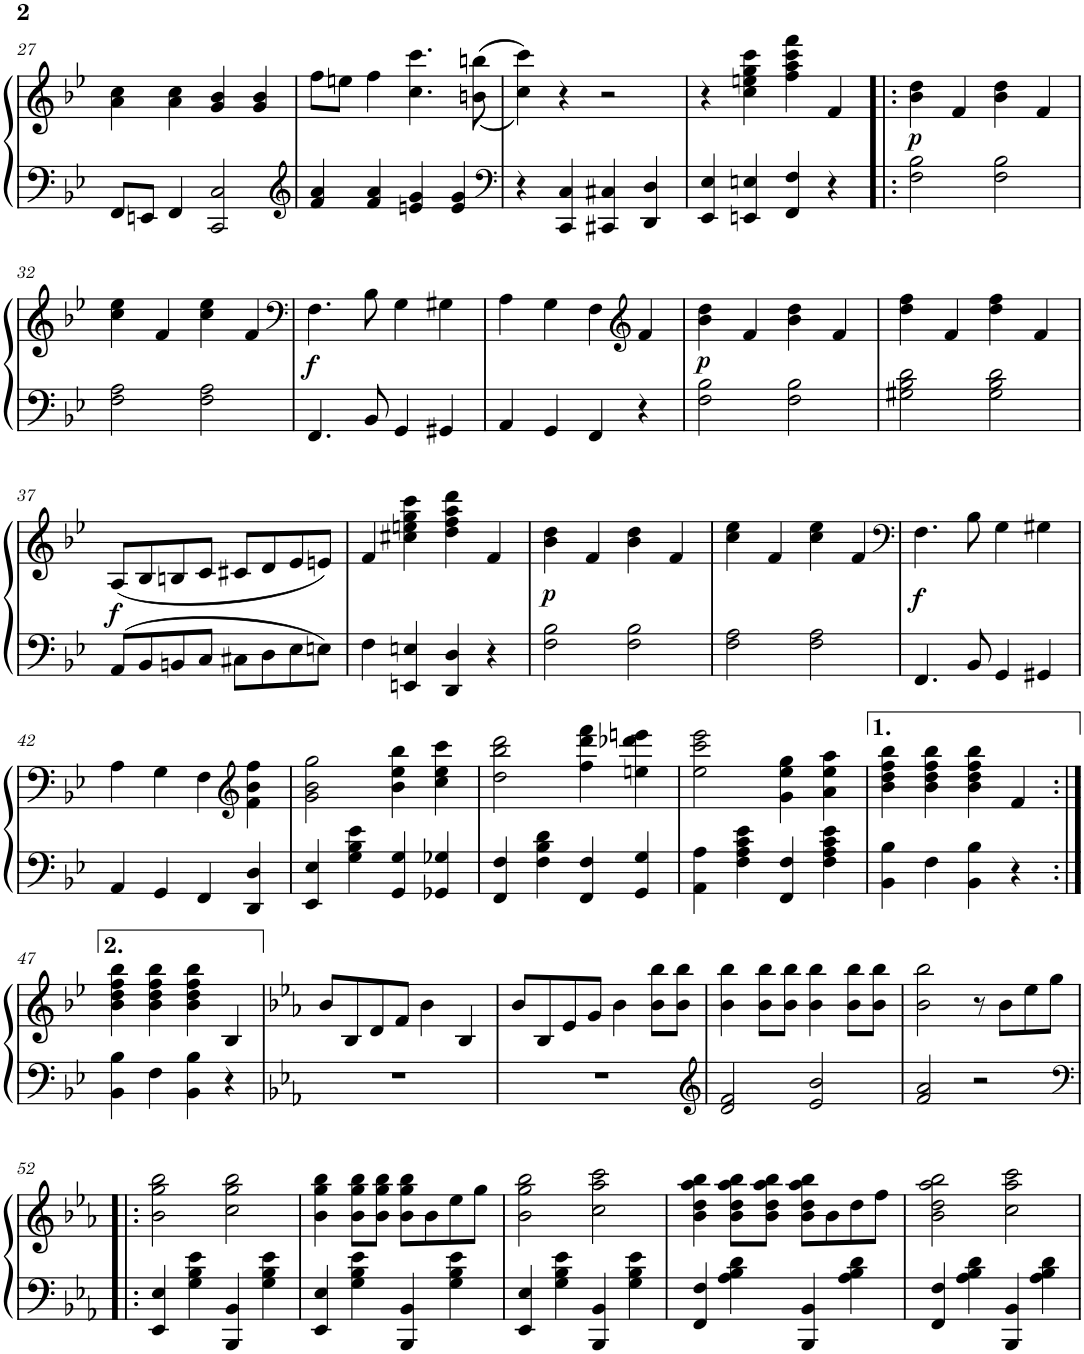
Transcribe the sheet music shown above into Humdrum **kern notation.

**kern	**kern	**dynam
*part1	*part1	*part1
*staff2	*staff1	*staff1/2
*I"Honky Tonk Piano	*	*
*I'Hnk. Pno.	*	*
!!LO:PB:g=z
*clefF4	*clefG2	*
*k[b-e-]	*k[b-e-]	*
*M4/4	*M4/4	*
*met(c)	*met(c)	*
=27	=27	=27
8FF/L	4a\ 4cc\	.
8EEn/J	.	.
4FF/	4a\ 4cc\	.
2CC/ 2C/	4g/ 4b-/	.
.	4g/ 4b-/	.
=28	=28	=28
*clefG2	*	*
4f/ 4a/	8ff\L	.
.	8een\J	.
4f/ 4a/	4ff\	.
4en/ 4g/	4.cc\ 4.ccc\	.
4e/ 4g/	.	.
.	(<(8bn\ 8bbn\	.
=29	=29	=29
*clefF4	*	*
4r	4cc\ 4ccc\))	.
4CC/ 4C/	4r	.
4CC#X/ 4C#X/	2r	.
4DD/ 4D/	.	.
=30	=30	=30
4EE-/ 4E-/	4r	.
4EEn/ 4En/	4cc\ 4een\ 4gg\ 4ccc\	.
4FF/ 4F/	4ff\ 4aa\ 4ccc\ 4fff\	.
4r	4f/	.
=31!|:	=31!|:	=31!|:
!	!	!LO:DY:b
2F\ 2B-\	4b-\ 4dd\	p
.	4f/	.
2F\ 2B-\	4b-\ 4dd\	.
.	4f/	.
!!LO:LB:g=z
=32	=32	=32
2F\ 2A\	4cc\ 4ee-\	.
.	4f/	.
2F\ 2A\	4cc\ 4ee-\	.
.	4f/	.
=33	=33	=33
*	*clefF4	*
!	!	!LO:DY:b
4.FF/	4.F\	f
8BB-/	8B-\	.
4GG/	4G\	.
4GG#X/	4G#X\	.
=34	=34	=34
4AA/	4A\	.
4GG/	4G\	.
4FF/	4F\	.
*	*clefG2	*
4r	4f/	.
=35	=35	=35
!	!	!LO:DY:b
2F\ 2B-\	4b-\ 4dd\	p
.	4f/	.
2F\ 2B-\	4b-\ 4dd\	.
.	4f/	.
=36	=36	=36
2G#X\ 2B-\ 2d\	4dd\ 4ff\	.
.	4f/	.
2G#\ 2B-\ 2d\	4dd\ 4ff\	.
.	4f/	.
!!LO:LB:g=z
=37	=37	=37
!	!	!LO:DY:b
8AA/L	(8A/L	f
8BB-/	8B-/	.
8BBn/	8Bn/	.
8C/J	8c/J	.
8C#X\L	8c#X/L	.
8D\	8d/	.
8E-\	8e-/	.
8En\J	8en/J)	.
=38	=38	=38
4F\	4f/	.
4EEn/ 4En/	4cc#X\ 4een\ 4gg\ 4ccc\	.
4DD/ 4D/	4dd\ 4ff\ 4aa\ 4ddd\	.
4r	4f/	.
=39	=39	=39
!	!	!LO:DY:b
2F\ 2B-\	4b-\ 4dd\	p
.	4f/	.
2F\ 2B-\	4b-\ 4dd\	.
.	4f/	.
=40	=40	=40
2F\ 2A\	4cc\ 4ee-\	.
.	4f/	.
2F\ 2A\	4cc\ 4ee-\	.
.	4f/	.
=41	=41	=41
*	*clefF4	*
!	!	!LO:DY:b
4.FF/	4.F\	f
8BB-/	8B-\	.
4GG/	4G\	.
4GG#X/	4G#X\	.
!!LO:LB:g=z
=42	=42	=42
4AA/	4A\	.
4GG/	4G\	.
4FF/	4F\	.
*	*clefG2	*
4DD/ 4D/	4f\ 4b-\ 4ff\	.
=43	=43	=43
4EE-/ 4E-/	2g\ 2b-\ 2gg\	.
4G\ 4B-\ 4e-\	.	.
4GG/ 4G/	4b-\ 4ee-\ 4bb-\	.
4GG-X/ 4G-X/	4cc\ 4ee-\ 4ccc\	.
=44	=44	=44
4FF/ 4F/	2dd\ 2bb-\ 2ddd\	.
4F\ 4B-\ 4d\	.	.
4FF/ 4F/	4ff\ 4ddd\ 4fff\	.
4GG/ 4G/	4een\ 4ddd-X\ 4eeen\	.
=45	=45	=45
4AA\ 4A\	2ee-\ 2ccc\ 2eee-\	.
4F\ 4A\ 4c\ 4e-\	.	.
4FF/ 4F/	4g\ 4ee-\ 4gg\	.
4F\ 4A\ 4c\ 4e-\	4a\ 4ee-\ 4aa\	.
=46	=46	=46
4BB-\ 4B-\	4b-\ 4dd\ 4ff\ 4bb-\	.
4F\	4b-\ 4dd\ 4ff\ 4bb-\	.
4BB-\ 4B-\	4b-\ 4dd\ 4ff\ 4bb-\	.
4r	4f/	.
!!LO:LB:g=z
=47:|!	=47:|!	=47:|!
4BB-\ 4B-\	4b-\ 4dd\ 4ff\ 4bb-\	.
4F\	4b-\ 4dd\ 4ff\ 4bb-\	.
4BB-\ 4B-\	4b-\ 4dd\ 4ff\ 4bb-\	.
4r	4B-/	.
=48	=48	=48
*k[b-e-a-]	*k[b-e-a-]	*
1r	8b-/L	.
.	8B-/	.
.	8d/	.
.	8f/J	.
.	4b-\	.
.	4B-/	.
=49	=49	=49
1r	8b-/L	.
.	8B-/	.
.	8e-/	.
.	8g/J	.
.	4b-\	.
.	8b-\ 8bb-\L	.
.	8b-\ 8bb-\J	.
=50	=50	=50
*clefG2	*	*
2d/ 2f/	4b-\ 4bb-\	.
.	8b-\ 8bb-\L	.
.	8b-\ 8bb-\J	.
2e-/ 2b-/	4b-\ 4bb-\	.
.	8b-\ 8bb-\L	.
.	8b-\ 8bb-\J	.
=51	=51	=51
2f/ 2a-/	2b-\ 2bb-\	.
2r	8r	.
.	8b-\L	.
.	8ee-\	.
.	8gg\J	.
!!LO:LB:g=z
=52!|:	=52!|:	=52!|:
*clefF4	*	*
4EE-/ 4E-/	2b-\ 2gg\ 2bb-\	.
4G\ 4B-\ 4e-\	.	.
4BBB-/ 4BB-/	2cc\ 2gg\ 2bb-\	.
4G\ 4B-\ 4e-\	.	.
=53	=53	=53
4EE-/ 4E-/	4b-\ 4gg\ 4bb-\	.
4G\ 4B-\ 4e-\	8b-\ 8gg\ 8bb-\L	.
.	8b-\ 8gg\ 8bb-\J	.
4BBB-/ 4BB-/	8b-\ 8gg\ 8bb-\L	.
.	8b-\	.
4G\ 4B-\ 4e-\	8ee-\	.
.	8gg\J	.
=54	=54	=54
4EE-/ 4E-/	2b-\ 2gg\ 2bb-\	.
4G\ 4B-\ 4e-\	.	.
4BBB-/ 4BB-/	2cc\ 2aa-\ 2ccc\	.
4G\ 4B-\ 4e-\	.	.
=55	=55	=55
4FF/ 4F/	4b-\ 4dd\ 4aa-\ 4bb-\	.
4A-\ 4B-\ 4d\	8b-\ 8dd\ 8aa-\ 8bb-\L	.
.	8b-\ 8dd\ 8aa-\ 8bb-\J	.
4BBB-/ 4BB-/	8b-\ 8dd\ 8aa-\ 8bb-\L	.
.	8b-\	.
4A-\ 4B-\ 4d\	8dd\	.
.	8ff\J	.
=56	=56	=56
4FF/ 4F/	2b-\ 2dd\ 2aa-\ 2bb-\	.
4A-\ 4B-\ 4d\	.	.
4BBB-/ 4BB-/	2cc\ 2aa-\ 2ccc\	.
4A-\ 4B-\ 4d\	.	.
=	=	=
*-	*-	*-
